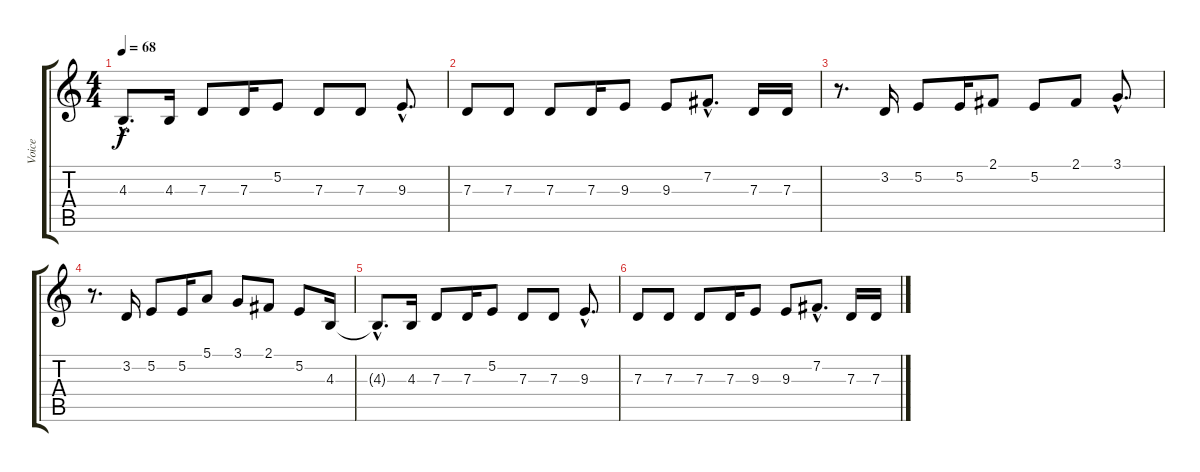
\track ("Voice" "Voice") {instrument fx5brightness}
\staff {score tabs}
\tuning (E4 B3 G3 D3 A2 E2) {hide}
\ts (4 4)
\tempo 68
\clef g2
\ks c
4.3{hac t}.8{d dy f} 4.3.16 7.3.8 7.3.16 5.2.8 7.3.8 7.3.8 9.3{hac}.8{d} |
7.3.8 7.3.8 7.3.8 7.3.16 9.3.8 9.3.8 7.2{hac}.8{d} 7.3.16 7.3.16 |
r.8{d} 3.2.16 5.2.8 5.2.16 2.1.8 5.2.8 2.1.8 3.1{hac}.8{d} |
r.8{d} 3.2.16 5.2.8 5.2.16 5.1.8 3.1.8 2.1.8 5.2.8 4.3.16 |
4.3{hac t}.8{d} 4.3.16 7.3.8 7.3.16 5.2.8 7.3.8 7.3.8 9.3{hac}.8{d} |
7.3.8 7.3.8 7.3.8 7.3.16 9.3.8 9.3.8 7.2{hac}.8{d} 7.3.16 7.3.16
